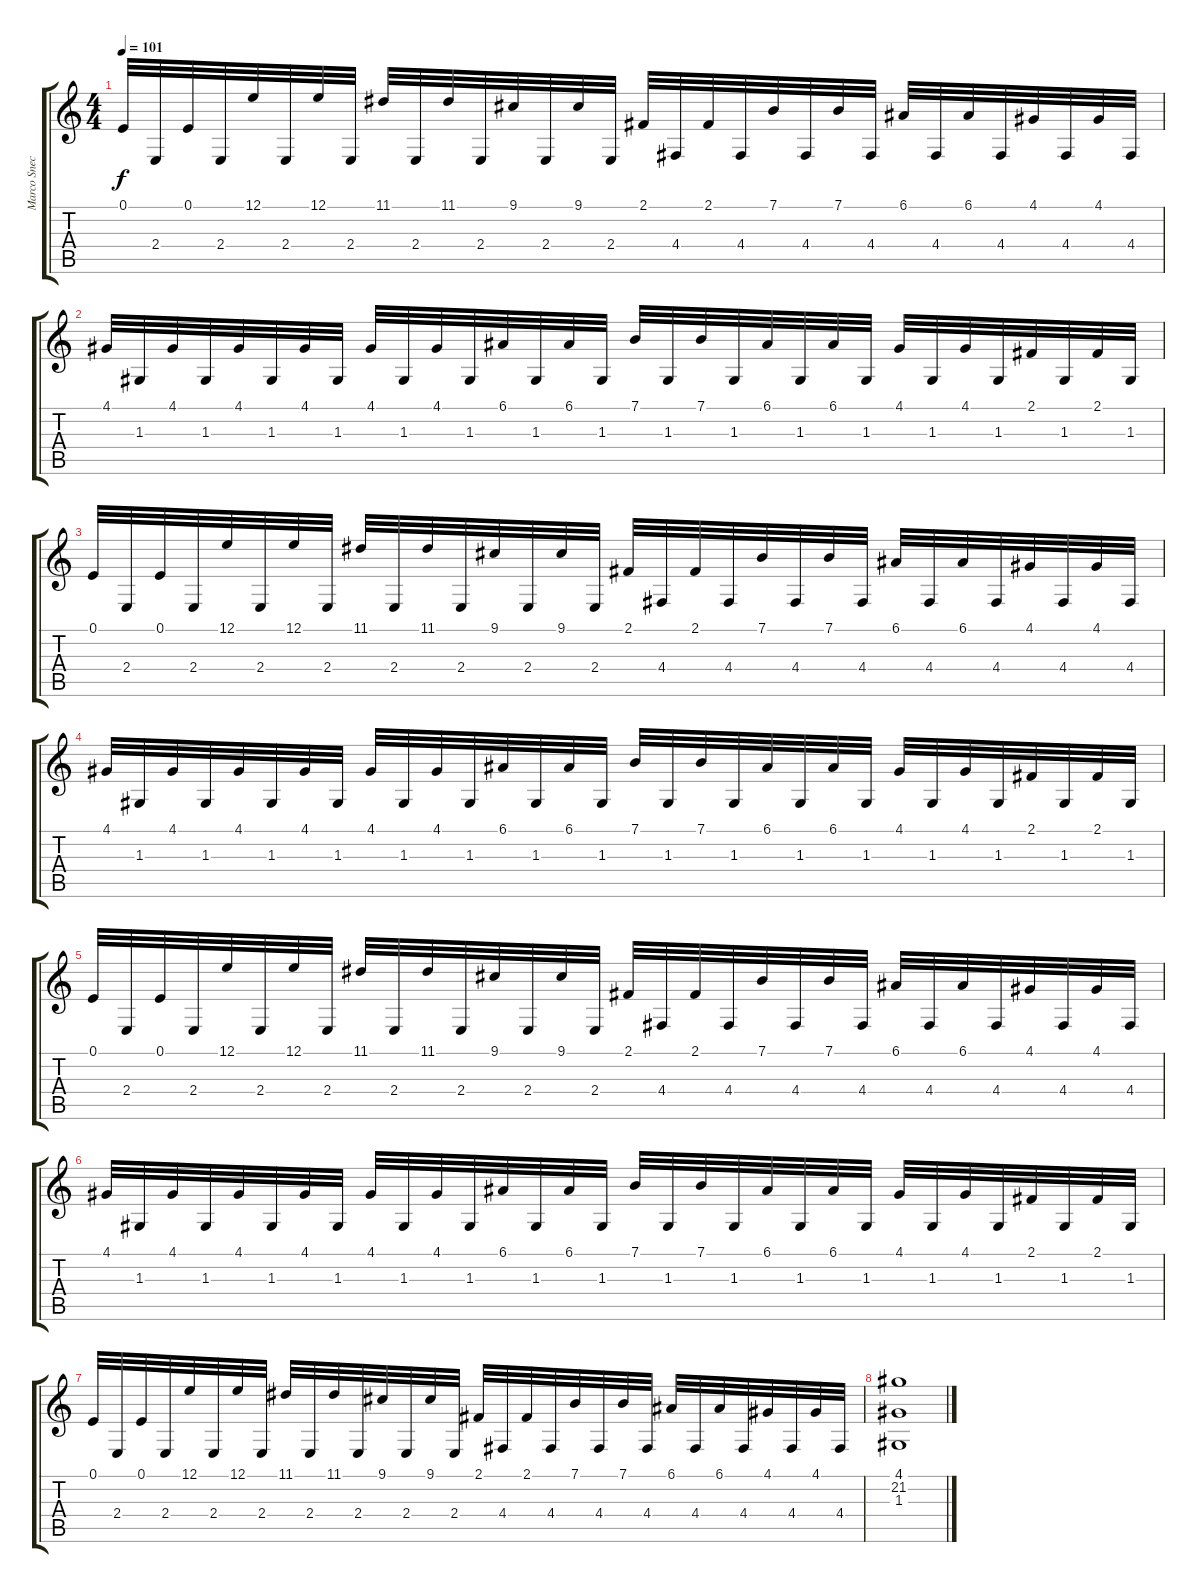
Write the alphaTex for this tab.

\track ("Marco Sneck" "Marco Snec") {instrument lead1square}
\staff {score tabs}
\tuning (E4 B3 G3 D3 A2 E2) {hide}
\ts (4 4)
\tempo 101
\clef g2
\ks c
0.1.32{dy f} 2.4.32 0.1.32 2.4.32 12.1.32 2.4.32 12.1.32 2.4.32 11.1.32 2.4.32 11.1.32 2.4.32 9.1.32 2.4.32 9.1.32 2.4.32 2.1.32 4.4.32 2.1.32 4.4.32 7.1.32 4.4.32 7.1.32 4.4.32 6.1.32 4.4.32 6.1.32 4.4.32 4.1.32 4.4.32 4.1.32 4.4.32 |
4.1.32{instrument lead1square} 1.3.32 4.1.32 1.3.32 4.1.32 1.3.32 4.1.32 1.3.32 4.1.32 1.3.32 4.1.32 1.3.32 6.1.32 1.3.32 6.1.32 1.3.32 7.1.32 1.3.32 7.1.32 1.3.32 6.1.32 1.3.32 6.1.32 1.3.32 4.1.32 1.3.32 4.1.32 1.3.32 2.1.32 1.3.32 2.1.32 1.3.32 |
0.1.32 2.4.32 0.1.32 2.4.32 12.1.32 2.4.32 12.1.32 2.4.32 11.1.32 2.4.32 11.1.32 2.4.32 9.1.32 2.4.32 9.1.32 2.4.32 2.1.32 4.4.32 2.1.32 4.4.32 7.1.32 4.4.32 7.1.32 4.4.32 6.1.32 4.4.32 6.1.32 4.4.32 4.1.32 4.4.32 4.1.32 4.4.32 |
4.1.32{volume 16 instrument lead1square} 1.3.32 4.1.32 1.3.32 4.1.32 1.3.32 4.1.32 1.3.32 4.1.32 1.3.32 4.1.32 1.3.32 6.1.32 1.3.32 6.1.32 1.3.32 7.1.32 1.3.32 7.1.32 1.3.32 6.1.32 1.3.32 6.1.32 1.3.32 4.1.32 1.3.32 4.1.32 1.3.32 2.1.32 1.3.32 2.1.32 1.3.32 |
0.1.32 2.4.32 0.1.32 2.4.32 12.1.32 2.4.32 12.1.32 2.4.32 11.1.32 2.4.32 11.1.32 2.4.32 9.1.32 2.4.32 9.1.32 2.4.32 2.1.32 4.4.32 2.1.32 4.4.32 7.1.32 4.4.32 7.1.32 4.4.32 6.1.32 4.4.32 6.1.32 4.4.32 4.1.32 4.4.32 4.1.32 4.4.32 |
4.1.32{instrument lead1square} 1.3.32 4.1.32 1.3.32 4.1.32 1.3.32 4.1.32 1.3.32 4.1.32 1.3.32 4.1.32 1.3.32 6.1.32 1.3.32 6.1.32 1.3.32 7.1.32 1.3.32 7.1.32 1.3.32 6.1.32 1.3.32 6.1.32 1.3.32 4.1.32 1.3.32 4.1.32 1.3.32 2.1.32 1.3.32 2.1.32 1.3.32 |
0.1.32 2.4.32 0.1.32 2.4.32 12.1.32 2.4.32 12.1.32 2.4.32 11.1.32 2.4.32 11.1.32 2.4.32 9.1.32 2.4.32 9.1.32 2.4.32 2.1.32 4.4.32 2.1.32 4.4.32 7.1.32 4.4.32 7.1.32 4.4.32 6.1.32 4.4.32 6.1.32 4.4.32 4.1.32 4.4.32 4.1.32 4.4.32 |
(4.1 21.2 1.3).1{instrument stringensemble1}
